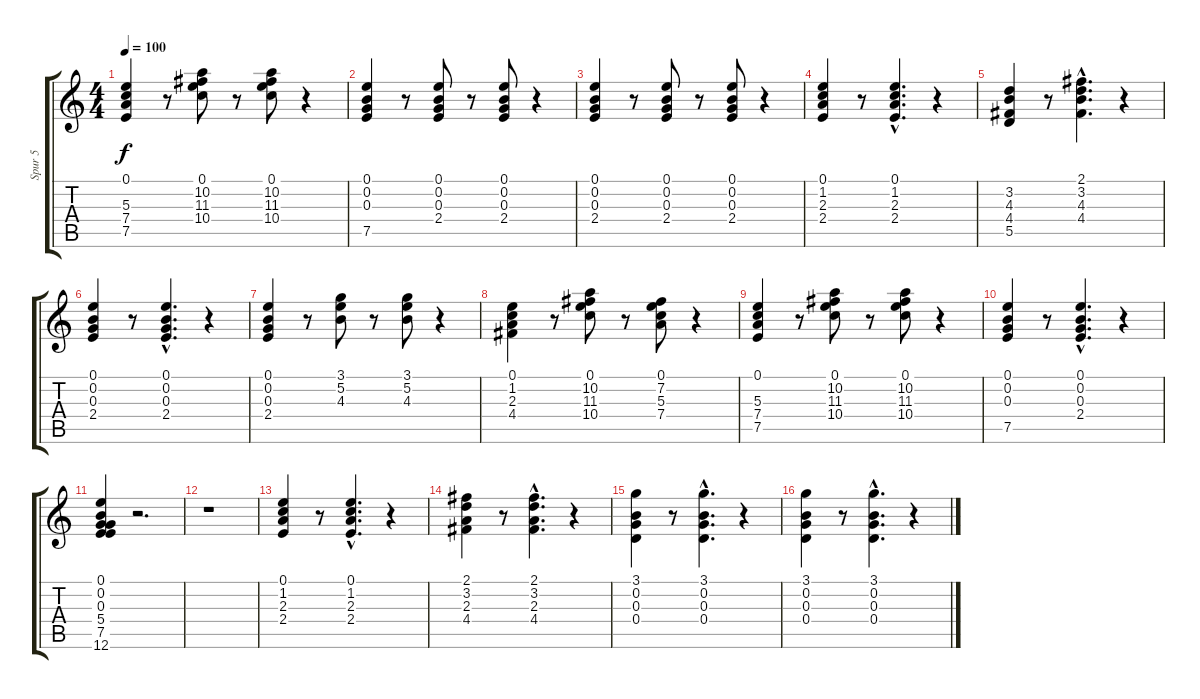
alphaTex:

\track ("Spur 5" "Spur 5") {instrument acousticguitarnylon}
\staff {score tabs}
\tuning (E4 B3 G3 D3 A2 E2) {hide}
\ts (4 4)
\tempo 100
\clef g2
\ks c
(0.1 5.3 7.4 7.5).4{dy f} r.8 (0.1 10.2 11.3 10.4).8 r.8 (0.1 10.2 11.3 10.4).8 r.4 |
(0.1 0.2 0.3 7.5).4 r.8 (0.1 0.2 0.3 2.4).8 r.8 (0.1 0.2 0.3 2.4).8 r.4 |
(0.1 0.2 0.3 2.4).4 r.8 (0.1 0.2 0.3 2.4).8 r.8 (0.1 0.2 0.3 2.4).8 r.4 |
(0.1 1.2 2.3 2.4).4 r.8 (0.1{hac} 1.2{hac} 2.3{hac} 2.4{hac}).4{d} r.4 |
(3.2 4.3 4.4 5.5).4 r.8 (2.1{hac} 3.2{hac} 4.3{hac} 4.4{hac}).4{d} r.4 |
(0.1 0.2 0.3 2.4).4 r.8 (0.1{hac} 0.2{hac} 0.3{hac} 2.4{hac}).4{d} r.4 |
(0.1 0.2 0.3 2.4).4 r.8 (3.1 5.2 4.3).8 r.8 (3.1 5.2 4.3).8 r.4 |
(0.1 1.2 2.3 4.4).4 r.8 (0.1 10.2 11.3 10.4).8 r.8 (0.1 7.2 5.3 7.4).8 r.4 |
(0.1 5.3 7.4 7.5).4 r.8 (0.1 10.2 11.3 10.4).8 r.8 (0.1 10.2 11.3 10.4).8 r.4 |
(0.1 0.2 0.3 7.5).4 r.8 (0.1{hac} 0.2{hac} 0.3{hac} 2.4{hac}).4{d} r.4 |
(0.1 0.2 0.3 5.4 7.5 12.6).4 r.2{d} |
r.1 |
(0.1 1.2 2.3 2.4).4 r.8 (0.1{hac} 1.2{hac} 2.3{hac} 2.4{hac}).4{d} r.4 |
(2.1 3.2 2.3 4.4).4 r.8 (2.1{hac} 3.2{hac} 2.3{hac} 4.4{hac}).4{d} r.4 |
(3.1 0.2 0.3 0.4).4 r.8 (3.1{hac} 0.2{hac} 0.3{hac} 0.4{hac}).4{d} r.4 |
(3.1 0.2 0.3 0.4).4 r.8 (3.1{hac} 0.2{hac} 0.3{hac} 0.4{hac}).4{d} r.4
